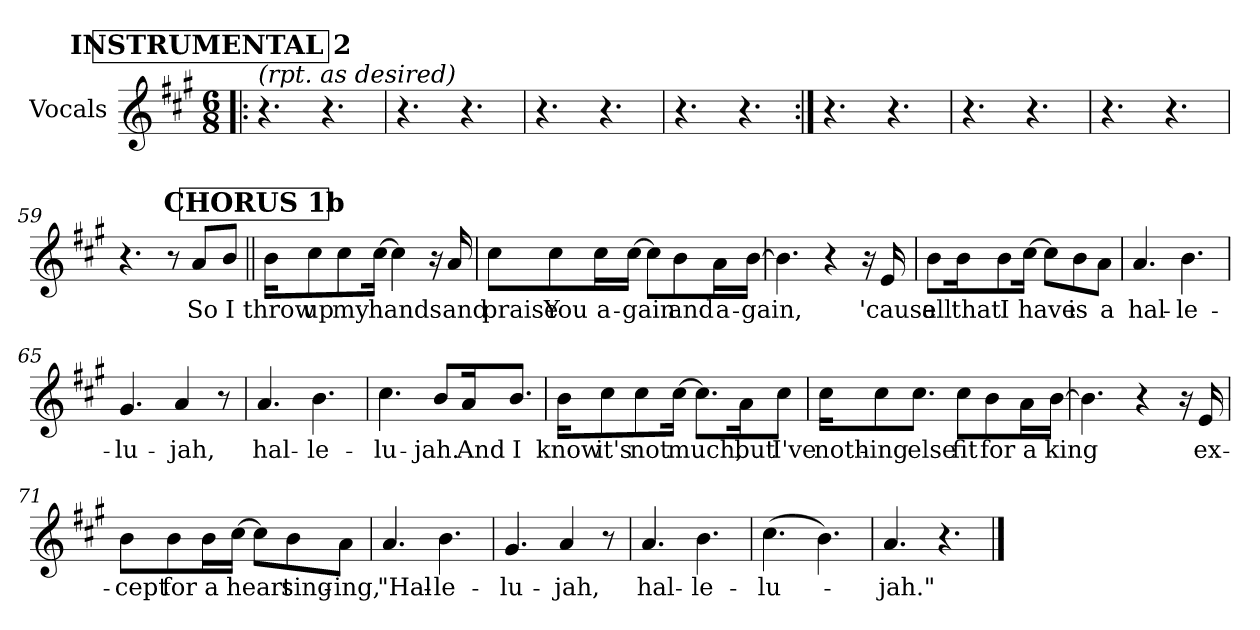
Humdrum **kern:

**kern	**text
*part1	*part1
*staff1	*staff1
*I"Vocals	*
*clefG2	*
*k[f#c#g#]	*
*A:	*
*M6/8	*
!!LO:REH:place=s1:a:B:t=INSTRUMENTAL 2
=52!|:	=52!|:
!LO:TX:a:i:t=(rpt. as desired)	!
4.r	.
4.r	.
=53	=53
4.r	.
4.r	.
=54	=54
4.r	.
4.r	.
=55	=55
4.r	.
4.r	.
!!LO:LB:g=z
=56:|!	=56:|!
4.r	.
4.r	.
=57	=57
4.r	.
4.r	.
=58	=58
4.r	.
4.r	.
=59	=59
4.r	.
8r	.
!	!LO:LY:b
8a/L	So
!	!LO:LY:b
8b/J	I
!!LO:REH:place=s1:a:B:t=CHORUS 1b
=60||	=60||
!	!LO:LY:b
16b\KL	throw
!	!LO:LY:b
8cc#\	up
!	!LO:LY:b
8cc#\	my
!	!LO:LY:b
[16cc#\Jk	hands
4cc#\]	.
16r	.
!	!LO:LY:b
16a/	and
!!LO:LB:g=z
=61	=61
!	!LO:LY:b
8cc#\L	praise
!	!LO:LY:b
8cc#\	You
!	!LO:LY:b
16cc#\L	a-
!	!LO:LY:b
[16cc#\JJ	-gain
8cc#\L]	.
!	!LO:LY:b
8b\	and
!	!LO:LY:b
16a\L	a-
!	!LO:LY:b
[16b\JJ	-gain,
=62	=62
4.b\]	.
4r	.
16r	.
!	!LO:LY:b
16e/	'cause
=63	=63
!	!LO:LY:b
8b\L	all
!	!LO:LY:b
16b\k	that
!	!LO:LY:b
8b\	I
!	!LO:LY:b
[16cc#\Jk	have
8cc#\L]	.
!	!LO:LY:b
8b\	is
!	!LO:LY:b
8a\J	a
!!LO:LB:g=z
=64	=64
!	!LO:LY:b
4.a/	hal-
!	!LO:LY:b
4.b\	-le-
=65	=65
!	!LO:LY:b
4.g#/	-lu-
!	!LO:LY:b
4a/	-jah,
8r	.
=66	=66
!	!LO:LY:b
4.a/	hal-
!	!LO:LY:b
4.b\	-le-
=67	=67
!	!LO:LY:b
4.cc#\	-lu-
!	!LO:LY:b
8b/L	-jah.
!	!LO:LY:b
16a/k	And
!	!LO:LY:b
8.b/J	I
!!LO:LB:g=z
=68	=68
!	!LO:LY:b
16b\KL	know
!	!LO:LY:b
8cc#\	it's
!	!LO:LY:b
8cc#\	not
!	!LO:LY:b
[16cc#\Jk	much,
8.cc#\L]	.
!	!LO:LY:b
16a\k	but
!	!LO:LY:b
8cc#\J	I've
=69	=69
!	!LO:LY:b
16cc#\KL	noth-
!	!LO:LY:b
8cc#\	-ing
!	!LO:LY:b
8.cc#\J	else
!	!LO:LY:b
8cc#\L	fit
!	!LO:LY:b
8b\	for
!	!LO:LY:b
16a\L	a
!	!LO:LY:b
[16b\JJ	king
=70	=70
4.b\]	.
4r	.
16r	.
!	!LO:LY:b
16e/	ex-
!!LO:LB:g=z
=71	=71
!	!LO:LY:b
8b\L	-cept
!	!LO:LY:b
8b\	for
!	!LO:LY:b
16b\L	a
!	!LO:LY:b
[16cc#\JJ	heart
8cc#\L]	.
!	!LO:LY:b
8b\	sing-
!	!LO:LY:b
8a\J	-ing,
=72	=72
!	!LO:LY:b
4.a/	"Hal-
!	!LO:LY:b
4.b\	-le-
=73	=73
!	!LO:LY:b
4.g#/	-lu-
!	!LO:LY:b
4a/	-jah,
8r	.
=74	=74
!	!LO:LY:b
4.a/	hal-
!	!LO:LY:b
4.b\	-le-
=75	=75
!	!LO:LY:b
(>4.cc#\	-lu-
4.b\)	.
=76	=76
!	!LO:LY:b
4.a/	-jah."
4.r	.
==	==
*-	*-
